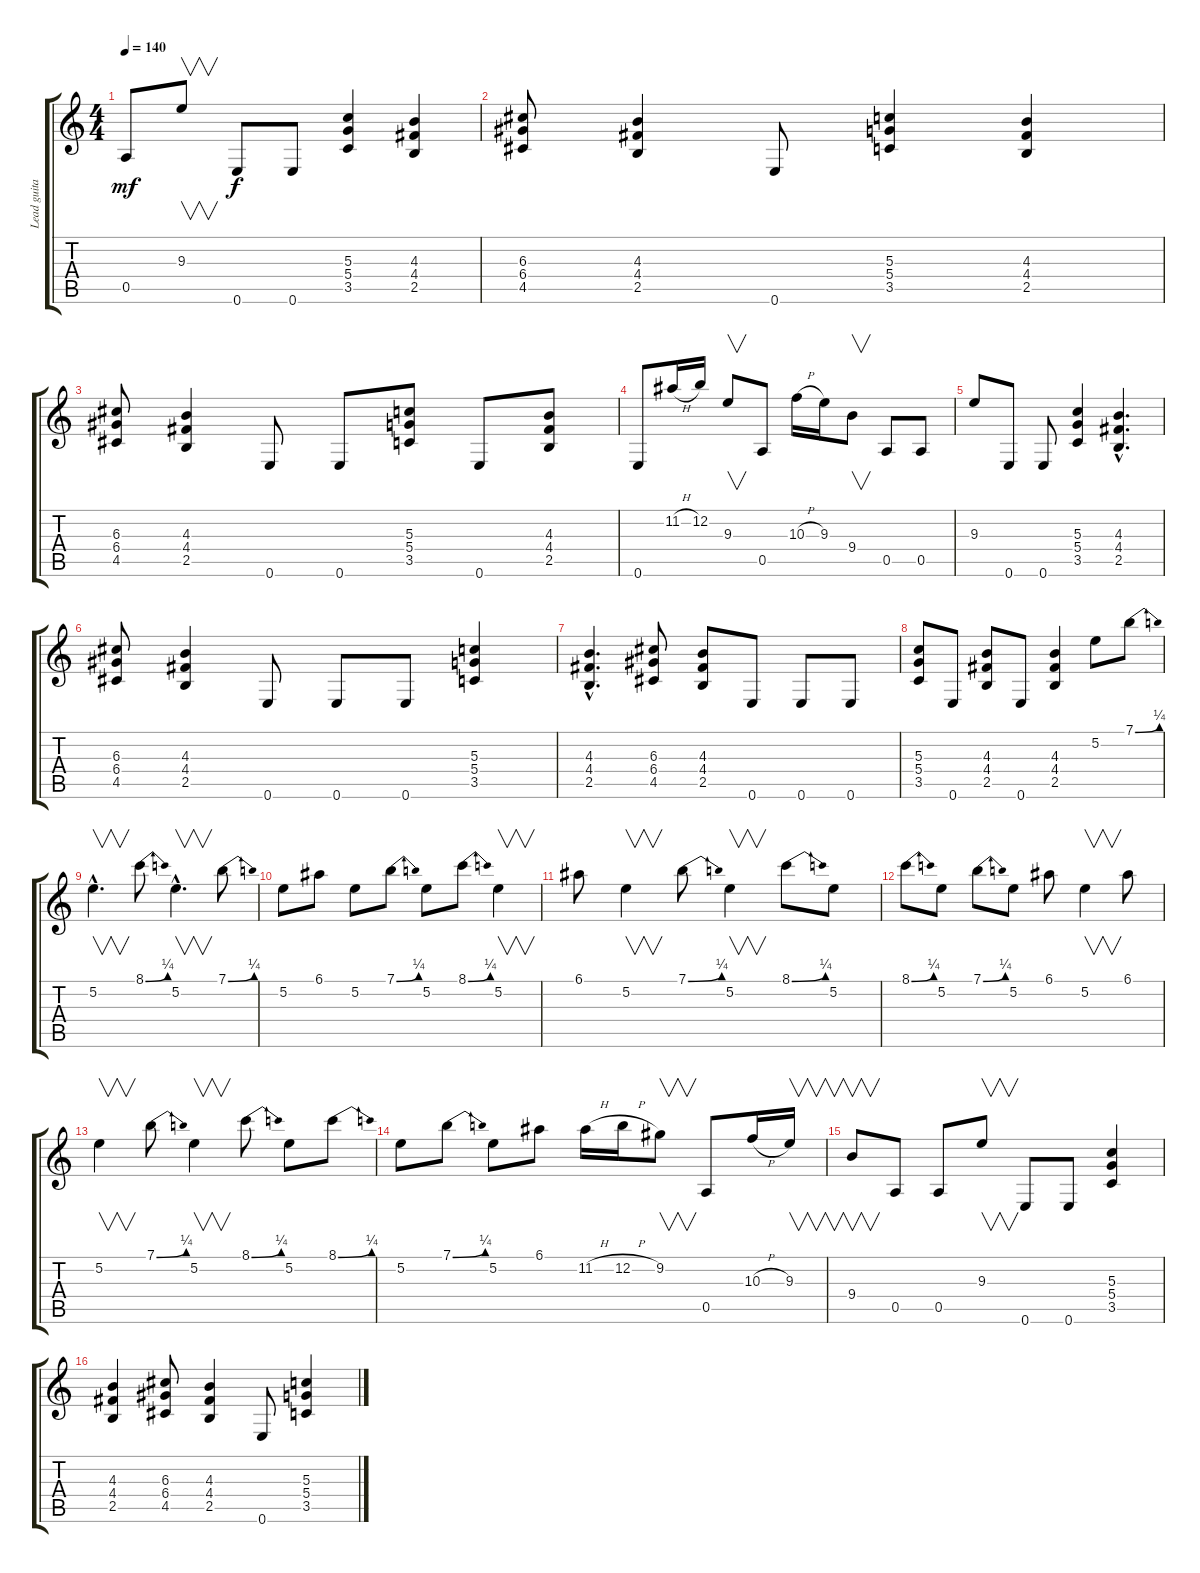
\track ("Lead guitar" "Lead guita") {instrument overdrivenguitar}
\staff {score tabs}
\tuning (E4 B3 G3 D3 A2 E2) {hide}
\ts (4 4)
\tempo 140
\clef g2
\ks c
0.5.8{dy mf} 9.3.8{v} 0.6.8{dy f} 0.6.8 (5.3 5.4 3.5).4 (4.3 4.4 2.5).4 |
(6.3 6.4 4.5).8 (4.3 4.4 2.5).4 0.6.8 (5.3 5.4 3.5).4 (4.3 4.4 2.5).4 |
(6.3 6.4 4.5).8 (4.3 4.4 2.5).4 0.6.8 0.6.8 (5.3 5.4 3.5).8 0.6.8 (4.3 4.4 2.5).8 |
0.6.8 11.2{h}.16 12.2.16 9.3.8{v} 0.5.8 10.3{h}.16 9.3.16 9.4.8{v} 0.5.8 0.5.8 |
9.3.8 0.6.8 0.6.8 (5.3 5.4 3.5).4 (4.3{hac} 4.4{hac} 2.5{hac}).4{d} |
(6.3 6.4 4.5).8 (4.3 4.4 2.5).4 0.6.8 0.6.8 0.6.8 (5.3 5.4 3.5).4 |
(4.3{hac} 4.4{hac} 2.5{hac}).4{d} (6.3 6.4 4.5).8 (4.3 4.4 2.5).8 0.6.8 0.6.8 0.6.8 |
(5.3 5.4 3.5).8 0.6.8 (4.3 4.4 2.5).8 0.6.8 (4.3 4.4 2.5).4 5.2.8 7.1{be (bend 0 0 60 1)}.8 |
5.2{hac}.4{v d} 8.1{be (bend 0 0 60 1)}.8 5.2{hac}.4{v d} 7.1{be (bend 0 0 60 1)}.8 |
5.2.8 6.1.8 5.2.8 7.1{be (bend 0 0 60 1)}.8 5.2.8 8.1{be (bend 0 0 60 1)}.8 5.2.4{v} |
6.1.8 5.2.4{v} 7.1{be (bend 0 0 60 1)}.8 5.2.4{v} 8.1{be (bend 0 0 60 1)}.8 5.2.8 |
8.1{be (bend 0 0 60 1)}.8 5.2.8 7.1{be (bend 0 0 60 1)}.8 5.2.8 6.1.8 5.2.4{v} 6.1.8 |
5.2.4{v} 7.1{be (bend 0 0 60 1)}.8 5.2.4{v} 8.1{be (bend 0 0 60 1)}.8 5.2.8 8.1{be (bend 0 0 60 1)}.8 |
5.2.8 7.1{be (bend 0 0 60 1)}.8 5.2.8 6.1.8 11.2{h}.16 12.2{h}.16 9.2.8{v} 0.5.8 10.3{h}.16 9.3.16{v} |
9.4.8{v} 0.5.8 0.5.8 9.3.8{v} 0.6.8 0.6.8 (5.3 5.4 3.5).4 |
(4.3 4.4 2.5).4 (6.3 6.4 4.5).8 (4.3 4.4 2.5).4 0.6.8 (5.3 5.4 3.5).4
